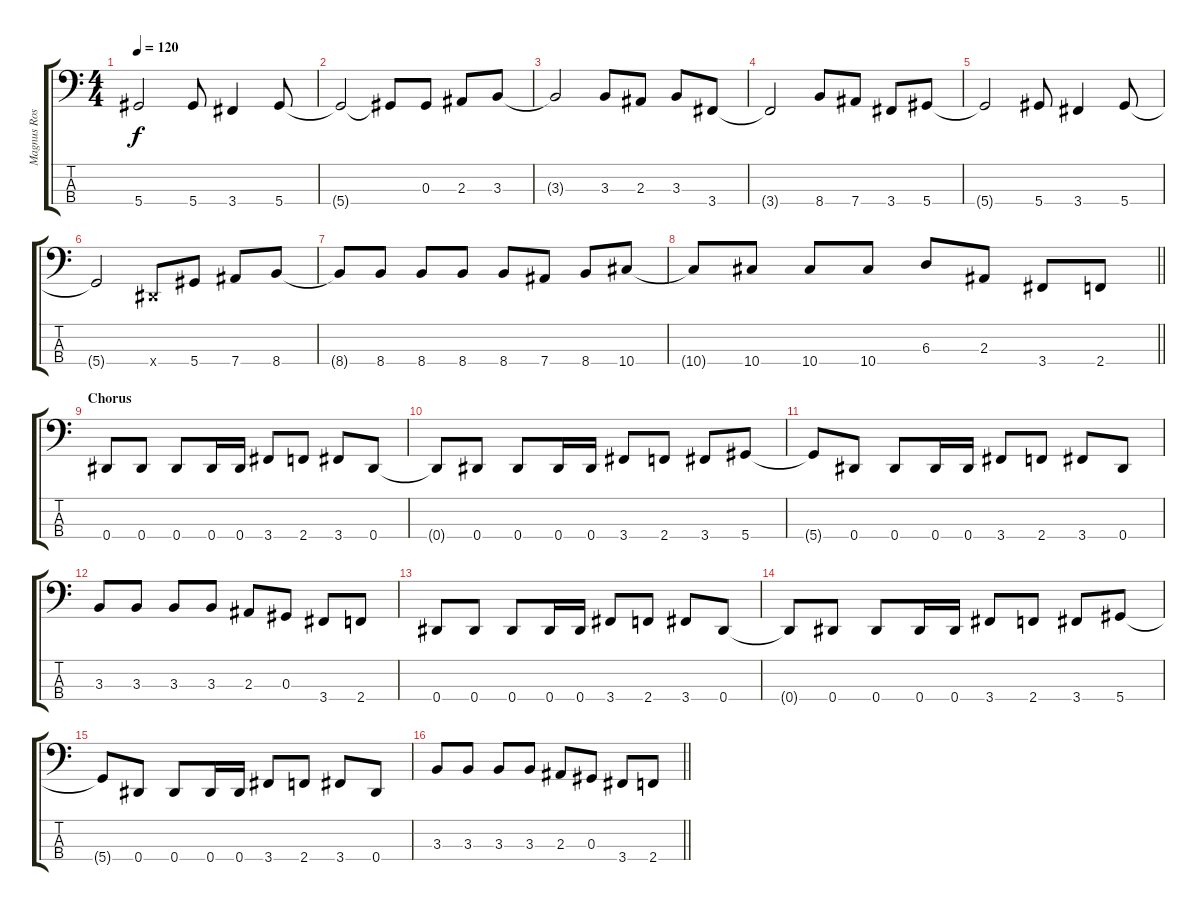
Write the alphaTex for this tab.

\track ("Magnus Rosen" "Magnus Ros") {instrument electricbassfinger}
\staff {score tabs}
\tuning (Gb2 Db2 Ab1 Eb1) {hide}
\ts (4 4)
\tempo 120
\clef f4
\ks c
5.4.2{dy f} 5.4.8 3.4.4 5.4.8 |
5.4{t}.2 5.4{t}.8 0.3.8 2.3.8 3.3.8 |
3.3{t}.2 3.3.8 2.3.8 3.3.8 3.4.8 |
3.4{t}.2 8.4.8 7.4.8 3.4.8 5.4.8 |
5.4{t}.2 5.4.8 3.4.4 5.4.8 |
5.4{t}.2 0.4{x}.8 5.4.8 7.4.8 8.4.8 |
8.4{t}.8 8.4.8 8.4.8 8.4.8 8.4.8 7.4.8 8.4.8 10.4.8 |
\barLineRight lightlight
10.4{t}.8 10.4.8 10.4.8 10.4.8 6.3.8 2.3.8 3.4.8 2.4.8 |
\section ("" "Chorus")
0.4.8 0.4.8 0.4.8 0.4.16 0.4.16 3.4.8 2.4.8 3.4.8 0.4.8 |
0.4{t}.8 0.4.8 0.4.8 0.4.16 0.4.16 3.4.8 2.4.8 3.4.8 5.4.8 |
5.4{t}.8 0.4.8 0.4.8 0.4.16 0.4.16 3.4.8 2.4.8 3.4.8 0.4.8 |
3.3.8 3.3.8 3.3.8 3.3.8 2.3.8 0.3.8 3.4.8 2.4.8 |
0.4.8 0.4.8 0.4.8 0.4.16 0.4.16 3.4.8 2.4.8 3.4.8 0.4.8 |
0.4{t}.8 0.4.8 0.4.8 0.4.16 0.4.16 3.4.8 2.4.8 3.4.8 5.4.8 |
5.4{t}.8 0.4.8 0.4.8 0.4.16 0.4.16 3.4.8 2.4.8 3.4.8 0.4.8 |
\barLineRight lightlight
3.3.8 3.3.8 3.3.8 3.3.8 2.3.8 0.3.8 3.4.8 2.4.8
